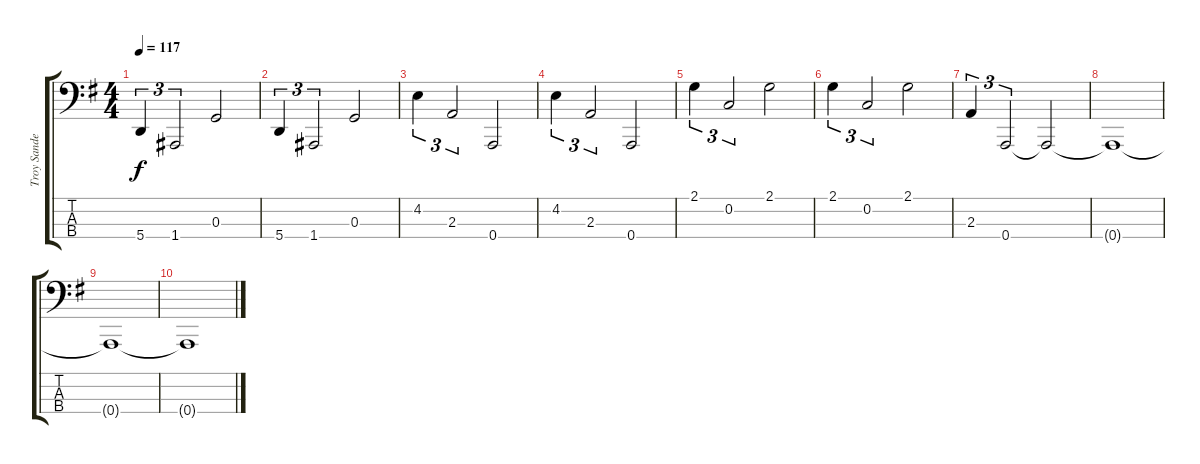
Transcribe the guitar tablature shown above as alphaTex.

\track ("Troy Sanders" "Troy Sande") {instrument electricbassfinger}
\staff {score tabs}
\tuning (F2 C2 G1 A0) {hide}
\ts (4 4)
\tempo 117
\clef f4
\ks g
5.4.4{tu (3 2) dy f} 1.4.2{tu (3 2)} 0.3.2 |
5.4.4{tu (3 2)} 1.4.2{tu (3 2)} 0.3.2 |
4.2.4{tu (3 2)} 2.3.2{tu (3 2)} 0.4.2 |
4.2.4{tu (3 2)} 2.3.2{tu (3 2)} 0.4.2 |
2.1.4{tu (3 2)} 0.2.2{tu (3 2)} 2.1.2 |
2.1.4{tu (3 2)} 0.2.2{tu (3 2)} 2.1.2 |
2.3.4{tu (3 2)} 0.4.2{tu (3 2)} 0.4{t}.2 |
0.4{t}.1 |
0.4{t}.1 |
0.4{t}.1
